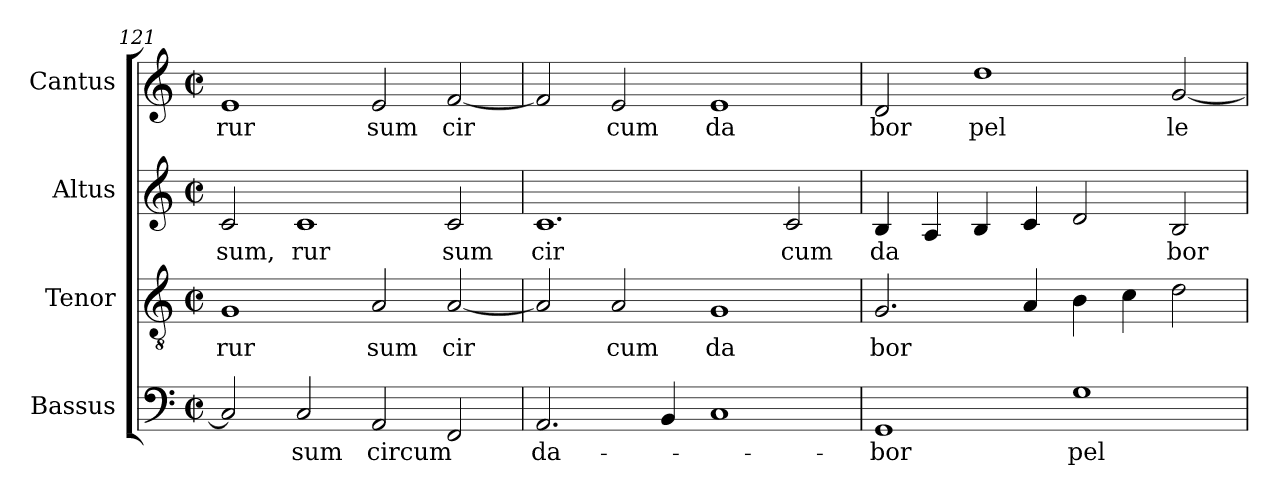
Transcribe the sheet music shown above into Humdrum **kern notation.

**kern	**text	**kern	**text	**kern	**text	**kern	**text
*part4	*part4	*part3	*part3	*part2	*part2	*part1	*part1
*staff4	*staff4	*staff3	*staff3	*staff2	*staff2	*staff1	*staff1
*I"Bassus	*	*I"Tenor	*	*I"Altus	*	*I"Cantus	*
*clefF4	*	*clefGv2	*	*clefG2	*	*clefG2	*
*M2/2	*	*M2/2	*	*M2/2	*	*M2/2	*
*met(c|)	*	*met(c|)	*	*met(c|)	*	*met(c|)	*
=121	=121	=121	=121	=121	=121	=121	=121
!	!	!	!LO:LY:b:cj	!	!LO:LY:b:cj	!	!LO:LY:b:cj
2C/]	.	1G	rur	2c/	sum,	1e	rur
!	!LO:LY:b:cj	!	!	!	!LO:LY:b:cj	!	!
2C/	sum	.	.	1c	rur	.	.
!	!LO:LY:b	!	!LO:LY:b:cj	!	!	!	!LO:LY:b:cj
2AA/	circum	2A/	sum	.	.	2e/	sum
!	!	!	!LO:LY:b	!	!LO:LY:b:cj	!	!LO:LY:b
2FF/	.	[>2A/	cir	2c/	sum	[>2f/	cir
!!LO:PB:g=z
=122	=122	=122	=122	=122	=122	=122	=122
!	!LO:LY:b:cj	!	!	!	!LO:LY:b:cj	!	!
2.AA/	da-	2A/]	.	1.c	cir	2f/]	.
!	!	!	!LO:LY:b:cj	!	!	!	!LO:LY:b:cj
.	.	2A/	cum	.	.	2e/	cum
4BB/	.	.	.	.	.	.	.
!	!	!	!LO:LY:b:cj	!	!	!	!LO:LY:b:cj
1C	.	1G	da	.	.	1e	da
!	!	!	!	!	!LO:LY:b:cj	!	!
.	.	.	.	2c/	cum	.	.
=123	=123	=123	=123	=123	=123	=123	=123
!	!LO:LY:b:cj	!	!LO:LY:b	!	!LO:LY:b	!	!LO:LY:b:cj
1GG	-bor	2.G/	bor	4B/	da	2d/	bor
.	.	.	.	4A/	.	.	.
!	!	!	!	!	!	!	!LO:LY:b:cj
.	.	.	.	4B/	.	1dd	pel
.	.	4A/	.	4c/	.	.	.
!	!LO:LY:b:cj	!	!	!	!	!	!
1G	pel-	4B\	.	2d/	.	.	.
.	.	4c\	.	.	.	.	.
!	!	!	!	!	!LO:LY:b:cj	!	!LO:LY:b:cj
.	.	2d\	.	2B/	bor	[<2g/	le
=	=	=	=	=	=	=	=
*-	*-	*-	*-	*-	*-	*-	*-
